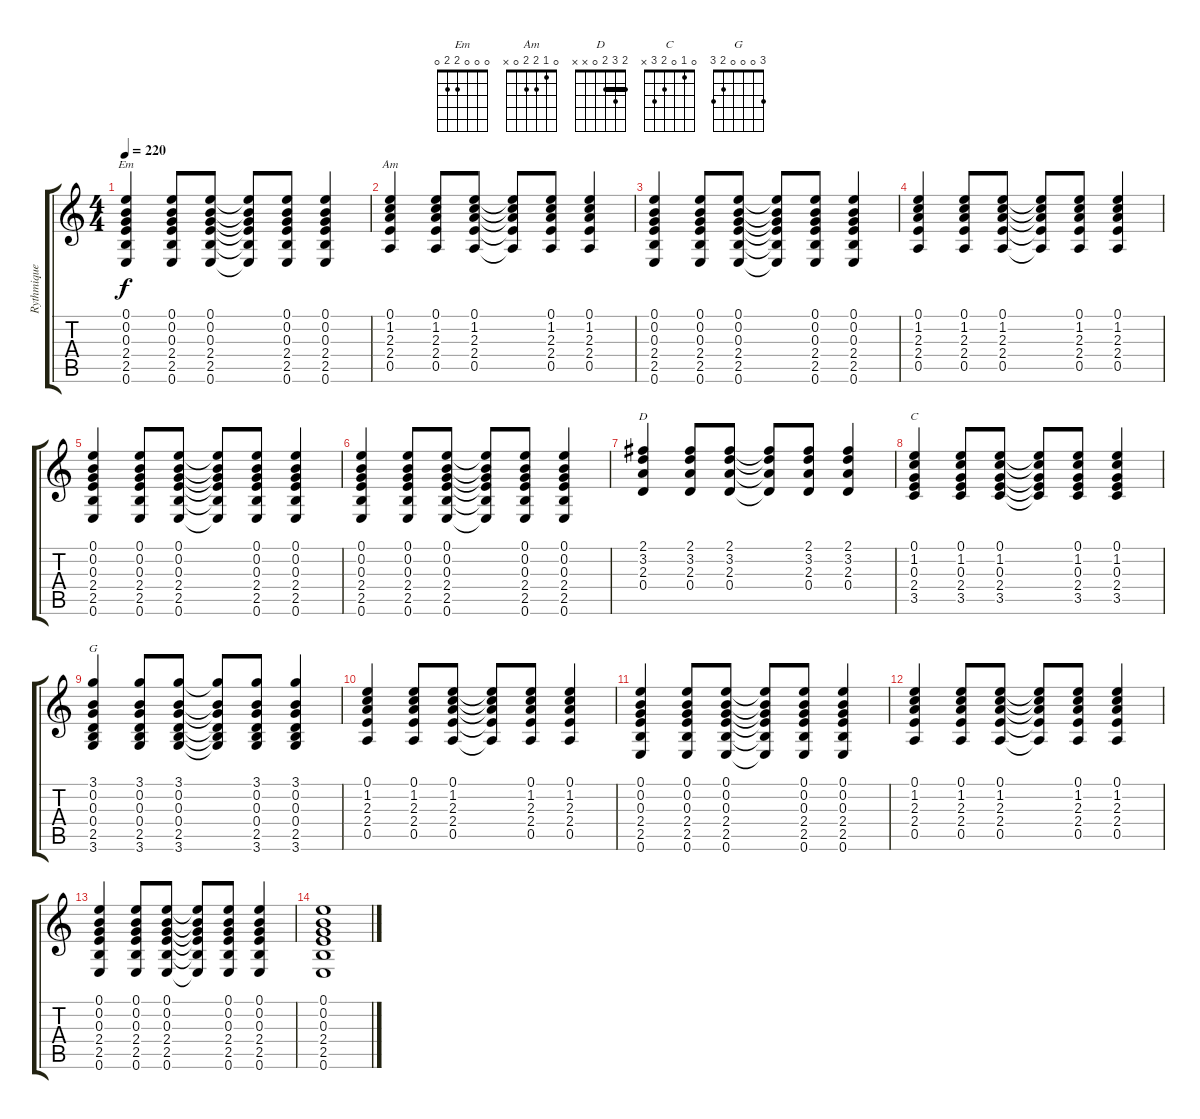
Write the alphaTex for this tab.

\track ("Rythmique" "Rythmique") {instrument acousticguitarsteel}
\staff {score tabs}
\tuning (E4 B3 G3 D3 A2 E2) {hide}
\chord ("Em" 0 0 0 2 2 0)
\chord ("Am" 0 1 2 2 0 x)
\chord ("D" 2 3 2 0 x x) {barre 2}
\chord ("C" 0 1 0 2 3 x)
\chord ("G" 3 0 0 0 2 3)
\ts (4 4)
\tempo 220
\clef g2
\ks c
(0.1 0.2 0.3 2.4 2.5 0.6).4{ch "Em" dy f} (0.1 0.2 0.3 2.4 2.5 0.6).8 (0.1 0.2 0.3 2.4 2.5 0.6).8 (0.1{t} 0.2{t} 0.3{t} 2.4{t} 2.5{t} 0.6{t}).8 (0.1 0.2 0.3 2.4 2.5 0.6).8 (0.1 0.2 0.3 2.4 2.5 0.6).4 |
(0.1 1.2 2.3 2.4 0.5).4{ch "Am"} (0.1 1.2 2.3 2.4 0.5).8 (0.1 1.2 2.3 2.4 0.5).8 (0.1{t} 1.2{t} 2.3{t} 2.4{t} 0.5{t}).8 (0.1 1.2 2.3 2.4 0.5).8 (0.1 1.2 2.3 2.4 0.5).4 |
(0.1 0.2 0.3 2.4 2.5 0.6).4 (0.1 0.2 0.3 2.4 2.5 0.6).8 (0.1 0.2 0.3 2.4 2.5 0.6).8 (0.1{t} 0.2{t} 0.3{t} 2.4{t} 2.5{t} 0.6{t}).8 (0.1 0.2 0.3 2.4 2.5 0.6).8 (0.1 0.2 0.3 2.4 2.5 0.6).4 |
(0.1 1.2 2.3 2.4 0.5).4 (0.1 1.2 2.3 2.4 0.5).8 (0.1 1.2 2.3 2.4 0.5).8 (0.1{t} 1.2{t} 2.3{t} 2.4{t} 0.5{t}).8 (0.1 1.2 2.3 2.4 0.5).8 (0.1 1.2 2.3 2.4 0.5).4 |
(0.1 0.2 0.3 2.4 2.5 0.6).4 (0.1 0.2 0.3 2.4 2.5 0.6).8 (0.1 0.2 0.3 2.4 2.5 0.6).8 (0.1{t} 0.2{t} 0.3{t} 2.4{t} 2.5{t} 0.6{t}).8 (0.1 0.2 0.3 2.4 2.5 0.6).8 (0.1 0.2 0.3 2.4 2.5 0.6).4 |
(0.1 0.2 0.3 2.4 2.5 0.6).4 (0.1 0.2 0.3 2.4 2.5 0.6).8 (0.1 0.2 0.3 2.4 2.5 0.6).8 (0.1{t} 0.2{t} 0.3{t} 2.4{t} 2.5{t} 0.6{t}).8 (0.1 0.2 0.3 2.4 2.5 0.6).8 (0.1 0.2 0.3 2.4 2.5 0.6).4 |
(2.1 3.2 2.3 0.4).4{ch "D"} (2.1 3.2 2.3 0.4).8 (2.1 3.2 2.3 0.4).8 (2.1{t} 3.2{t} 2.3{t} 0.4{t}).8 (2.1 3.2 2.3 0.4).8 (2.1 3.2 2.3 0.4).4 |
(0.1 1.2 0.3 2.4 3.5).4{ch "C"} (0.1 1.2 0.3 2.4 3.5).8 (0.1 1.2 0.3 2.4 3.5).8 (0.1{t} 1.2{t} 0.3{t} 2.4{t} 3.5{t}).8 (0.1 1.2 0.3 2.4 3.5).8 (0.1 1.2 0.3 2.4 3.5).4 |
(3.1 0.2 0.3 0.4 2.5 3.6).4{ch "G"} (3.1 0.2 0.3 0.4 2.5 3.6).8 (3.1 0.2 0.3 0.4 2.5 3.6).8 (3.1{t} 0.2{t} 0.3{t} 0.4{t} 2.5{t} 3.6{t}).8 (3.1 0.2 0.3 0.4 2.5 3.6).8 (3.1 0.2 0.3 0.4 2.5 3.6).4 |
(0.1 1.2 2.3 2.4 0.5).4 (0.1 1.2 2.3 2.4 0.5).8 (0.1 1.2 2.3 2.4 0.5).8 (0.1{t} 1.2{t} 2.3{t} 2.4{t} 0.5{t}).8 (0.1 1.2 2.3 2.4 0.5).8 (0.1 1.2 2.3 2.4 0.5).4 |
(0.1 0.2 0.3 2.4 2.5 0.6).4 (0.1 0.2 0.3 2.4 2.5 0.6).8 (0.1 0.2 0.3 2.4 2.5 0.6).8 (0.1{t} 0.2{t} 0.3{t} 2.4{t} 2.5{t} 0.6{t}).8 (0.1 0.2 0.3 2.4 2.5 0.6).8 (0.1 0.2 0.3 2.4 2.5 0.6).4 |
(0.1 1.2 2.3 2.4 0.5).4 (0.1 1.2 2.3 2.4 0.5).8 (0.1 1.2 2.3 2.4 0.5).8 (0.1{t} 1.2{t} 2.3{t} 2.4{t} 0.5{t}).8 (0.1 1.2 2.3 2.4 0.5).8 (0.1 1.2 2.3 2.4 0.5).4 |
(0.1 0.2 0.3 2.4 2.5 0.6).4 (0.1 0.2 0.3 2.4 2.5 0.6).8 (0.1 0.2 0.3 2.4 2.5 0.6).8 (0.1{t} 0.2{t} 0.3{t} 2.4{t} 2.5{t} 0.6{t}).8 (0.1 0.2 0.3 2.4 2.5 0.6).8 (0.1 0.2 0.3 2.4 2.5 0.6).4 |
(0.1 0.2 0.3 2.4 2.5 0.6).1
